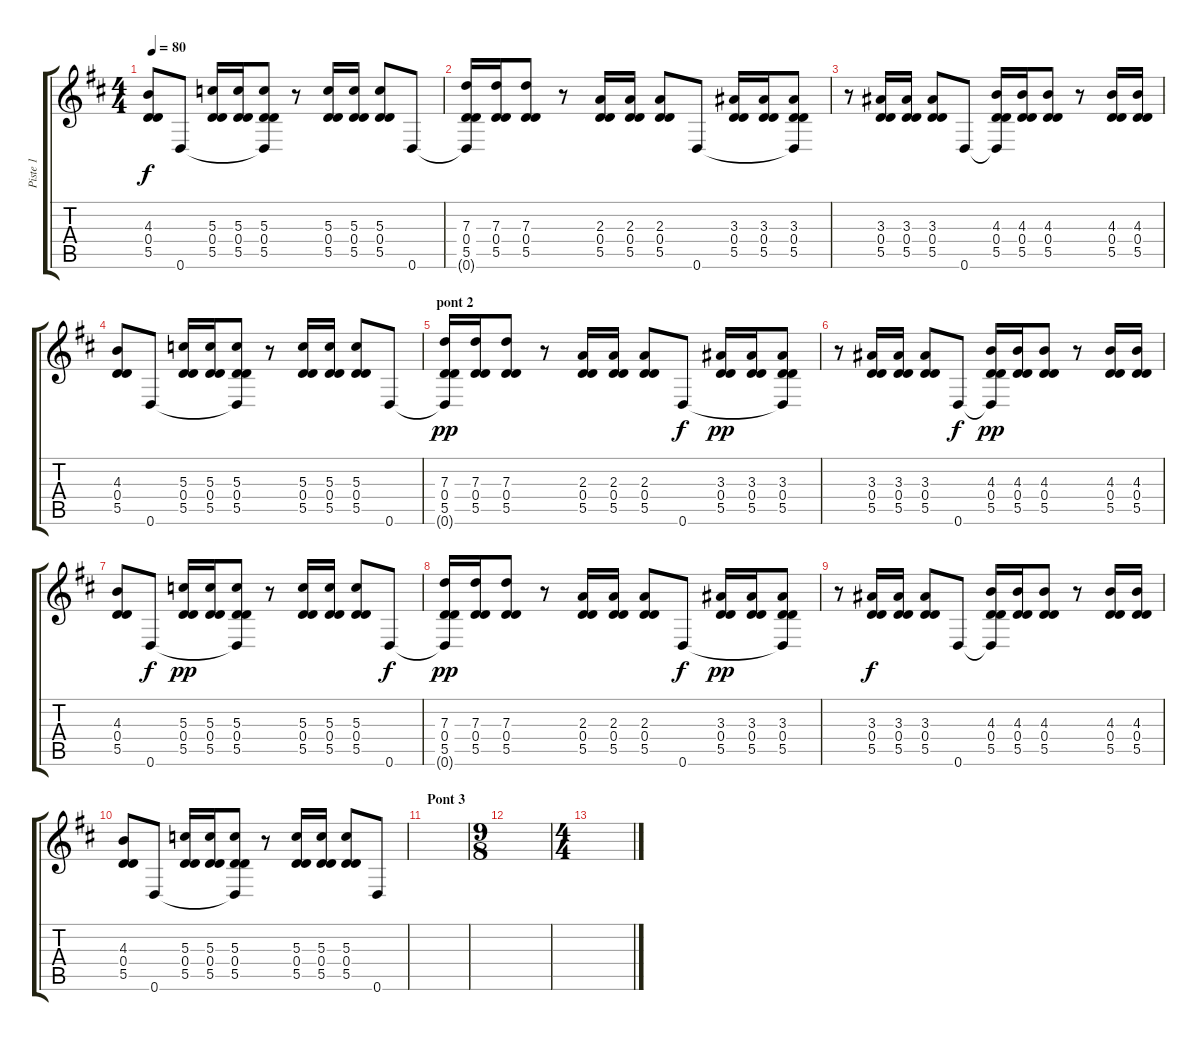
\track ("Piste 1" "Piste 1") {instrument overdrivenguitar}
\staff {score tabs}
\tuning (D4 A3 G3 D3 A2 D2) {hide}
\ts (4 4)
\tempo 80
\clef g2
\ks d
(4.3 0.4 5.5).8{dy f} 0.6.8 (5.3 0.4 5.5).16 (5.3 0.4 5.5).16 (5.3 0.4 5.5 0.6{t}).8 r.8 (5.3 0.4 5.5).16 (5.3 0.4 5.5).16 (5.3 0.4 5.5).8 0.6.8 |
(7.3 0.4 5.5 0.6{t}).16 (7.3 0.4 5.5).16 (7.3 0.4 5.5).8 r.8 (2.3 0.4 5.5).16 (2.3 0.4 5.5).16 (2.3 0.4 5.5).8 0.6.8 (3.3 0.4 5.5).16 (3.3 0.4 5.5).16 (3.3 0.4 5.5 0.6{t}).8 |
r.8 (3.3 0.4 5.5).16 (3.3 0.4 5.5).16 (3.3 0.4 5.5).8 0.6.8 (4.3 0.4 5.5 0.6{t}).16 (4.3 0.4 5.5).16 (4.3 0.4 5.5).8 r.8 (4.3 0.4 5.5).16 (4.3 0.4 5.5).16 |
(4.3 0.4 5.5).8 0.6.8 (5.3 0.4 5.5).16 (5.3 0.4 5.5).16 (5.3 0.4 5.5 0.6{t}).8 r.8 (5.3 0.4 5.5).16 (5.3 0.4 5.5).16 (5.3 0.4 5.5).8 0.6.8 |
\section ("" "pont 2")
(7.3 0.4 5.5 0.6{t}).16{dy pp} (7.3 0.4 5.5).16 (7.3 0.4 5.5).8 r.8 (2.3 0.4 5.5).16 (2.3 0.4 5.5).16 (2.3 0.4 5.5).8 0.6.8{dy f} (3.3 0.4 5.5).16{dy pp} (3.3 0.4 5.5).16 (3.3 0.4 5.5 0.6{t}).8 |
r.8 (3.3 0.4 5.5).16 (3.3 0.4 5.5).16 (3.3 0.4 5.5).8 0.6.8{dy f} (4.3 0.4 5.5 0.6{t}).16{dy pp} (4.3 0.4 5.5).16 (4.3 0.4 5.5).8 r.8 (4.3 0.4 5.5).16 (4.3 0.4 5.5).16 |
(4.3 0.4 5.5).8 0.6.8{dy f} (5.3 0.4 5.5).16{dy pp} (5.3 0.4 5.5).16 (5.3 0.4 5.5 0.6{t}).8 r.8 (5.3 0.4 5.5).16 (5.3 0.4 5.5).16 (5.3 0.4 5.5).8 0.6.8{dy f} |
(7.3 0.4 5.5 0.6{t}).16{dy pp} (7.3 0.4 5.5).16 (7.3 0.4 5.5).8 r.8 (2.3 0.4 5.5).16 (2.3 0.4 5.5).16 (2.3 0.4 5.5).8 0.6.8{dy f} (3.3 0.4 5.5).16{dy pp} (3.3 0.4 5.5).16 (3.3 0.4 5.5 0.6{t}).8 |
r.8 (3.3 0.4 5.5).16{dy f} (3.3 0.4 5.5).16 (3.3 0.4 5.5).8 0.6.8 (4.3 0.4 5.5 0.6{t}).16 (4.3 0.4 5.5).16 (4.3 0.4 5.5).8 r.8 (4.3 0.4 5.5).16 (4.3 0.4 5.5).16 |
(4.3 0.4 5.5).8 0.6.8 (5.3 0.4 5.5).16 (5.3 0.4 5.5).16 (5.3 0.4 5.5 0.6{t}).8 r.8 (5.3 0.4 5.5).16 (5.3 0.4 5.5).16 (5.3 0.4 5.5).8 0.6.8 |
\section ("" "Pont 3")
|
\ts (9 8)
|
\ts (4 4)
